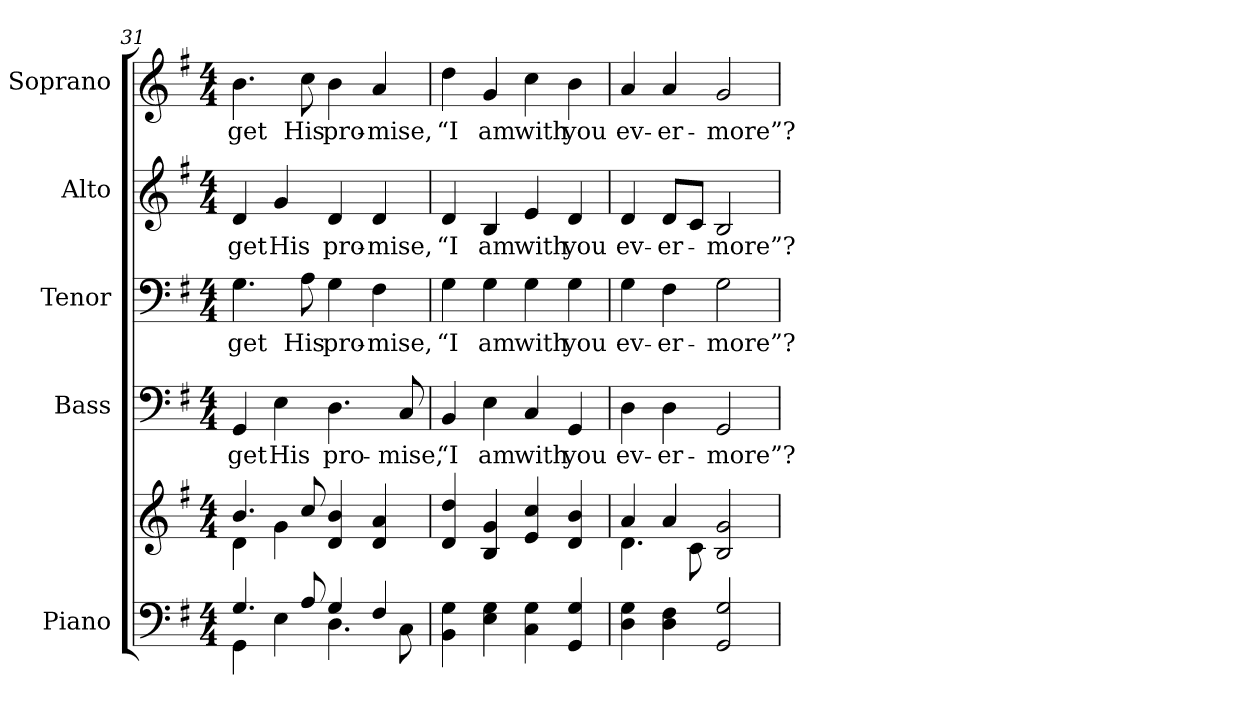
**kern	**kern	**kern	**text	**kern	**text	**kern	**text	**kern	**text
*part5	*part5	*part4	*part4	*part3	*part3	*part2	*part2	*part1	*part1
*staff6	*staff5	*staff4	*staff4	*staff3	*staff3	*staff2	*staff2	*staff1	*staff1
*I"Piano	*	*I"Bass	*	*I"Tenor	*	*I"Alto	*	*I"Soprano	*
*I'Pno.	*	*I'B.	*	*I'T.	*	*I'A.	*	*I'S.	*
!!LO:PB:g=z
*clefF4	*clefG2	*clefF4	*	*clefF4	*	*clefG2	*	*clefG2	*
*k[f#]	*k[f#]	*k[f#]	*	*k[f#]	*	*k[f#]	*	*k[f#]	*
*G:	*G:	*G:	*	*G:	*	*G:	*	*G:	*
*M4/4	*M4/4	*M4/4	*	*M4/4	*	*M4/4	*	*M4/4	*
=31	=31	=31	=31	=31	=31	=31	=31	=31	=31
*^	*^	*	*	*	*	*	*	*	*
!	!	!	!	!	!LO:LY:b:color=#000000	!	!	!	!	!	!
!	!	!	!	!	!	!	!LO:LY:b:color=#000000	!	!	!	!
!	!	!	!	!	!	!	!	!	!LO:LY:b:color=#000000	!	!
!	!	!	!	!	!	!	!	!	!	!	!LO:LY:b:color=#000000
4.Gi/	4GGi\	4.bi/	4di\	4GGi/	-get	4.Gi\	-get	4di/	-get	4.bi\	-get
!	!	!	!	!	!LO:LY:b:color=#000000	!	!	!	!	!	!
!	!	!	!	!	!	!	!	!	!LO:LY:b:color=#000000	!	!
.	4Ei\	.	4gi\	4Ei\	His	.	.	4gi/	His	.	.
!	!	!	!	!	!	!	!LO:LY:b:color=#000000	!	!	!	!
!	!	!	!	!	!	!	!	!	!	!	!LO:LY:b:color=#000000
8Ai/	.	8cci/	.	.	.	8Ai\	His	.	.	8cci\	His
!	!	!	!	!	!LO:LY:b:color=#000000	!	!	!	!	!	!
!	!	!	!	!	!	!	!LO:LY:b:color=#000000	!	!	!	!
!	!	!	!	!	!	!	!	!	!LO:LY:b:color=#000000	!	!
!	!	!	!	!	!	!	!	!	!	!	!LO:LY:b:color=#000000
4Gi/	4.Di\	4di/ 4bi	2ryy	4.Di\	pro-	4Gi\	pro-	4di/	pro-	4bi\	pro-
!	!	!	!	!	!	!	!LO:LY:b:color=#000000	!	!	!	!
!	!	!	!	!	!	!	!	!	!LO:LY:b:color=#000000	!	!
!	!	!	!	!	!	!	!	!	!	!	!LO:LY:b:color=#000000
4F#i/	.	4di/ 4ai	.	.	.	4F#i\	-mise,	4di/	-mise,	4ai/	-mise,
!	!	!	!	!	!LO:LY:b:color=#000000	!	!	!	!	!	!
.	8Ci\	.	.	8Ci/	-mise,	.	.	.	.	.	.
*v	*v	*	*	*	*	*	*	*	*	*	*
*	*v	*v	*	*	*	*	*	*	*	*
=32	=32	=32	=32	=32	=32	=32	=32	=32	=32
*^	*	*	*	*	*	*	*	*	*
!	!	!	!	!LO:LY:b:color=#000000	!	!	!	!	!	!
*v	*v	*	*	*	*	*	*	*	*	*
*^	*	*	*	*	*	*	*	*	*
!	!	!	!	!	!	!LO:LY:b:color=#000000	!	!	!	!
*v	*v	*	*	*	*	*	*	*	*	*
*^	*	*	*	*	*	*	*	*	*
!	!	!	!	!	!	!	!	!LO:LY:b:color=#000000	!	!
*v	*v	*	*	*	*	*	*	*	*	*
*^	*	*	*	*	*	*	*	*	*
!	!	!	!	!	!	!	!	!	!	!LO:LY:b:color=#000000
*v	*v	*	*	*	*	*	*	*	*	*
4BBi\ 4Gi	4di/ 4ddi	4BBi/	“I	4Gi\	“I	4di/	“I	4ddi\	“I
!	!	!	!LO:LY:b:color=#000000	!	!	!	!	!	!
!	!	!	!	!	!LO:LY:b:color=#000000	!	!	!	!
!	!	!	!	!	!	!	!LO:LY:b:color=#000000	!	!
!	!	!	!	!	!	!	!	!	!LO:LY:b:color=#000000
4Ei\ 4Gi	4Bi/ 4gi	4Ei\	am	4Gi\	am	4Bi/	am	4gi/	am
!	!	!	!LO:LY:b:color=#000000	!	!	!	!	!	!
!	!	!	!	!	!LO:LY:b:color=#000000	!	!	!	!
!	!	!	!	!	!	!	!LO:LY:b:color=#000000	!	!
!	!	!	!	!	!	!	!	!	!LO:LY:b:color=#000000
4Ci\ 4Gi	4ei/ 4cci	4Ci/	with	4Gi\	with	4ei/	with	4cci\	with
!	!	!	!LO:LY:b:color=#000000	!	!	!	!	!	!
!	!	!	!	!	!LO:LY:b:color=#000000	!	!	!	!
!	!	!	!	!	!	!	!LO:LY:b:color=#000000	!	!
!	!	!	!	!	!	!	!	!	!LO:LY:b:color=#000000
4GGi/ 4Gi	4di/ 4bi	4GGi/	you	4Gi\	you	4di/	you	4bi\	you
!!LO:PB:g=z
=33	=33	=33	=33	=33	=33	=33	=33	=33	=33
*	*^	*	*	*	*	*	*	*	*
!	!	!	!	!LO:LY:b:color=#000000	!	!	!	!	!	!
!	!	!	!	!	!	!LO:LY:b:color=#000000	!	!	!	!
!	!	!	!	!	!	!	!	!LO:LY:b:color=#000000	!	!
!	!	!	!	!	!	!	!	!	!	!LO:LY:b:color=#000000
4Di\ 4Gi	4ai/	4.di\	4Di\	ev-	4Gi\	ev-	4di/	ev-	4ai/	ev-
!	!	!	!	!LO:LY:b:color=#000000	!	!	!	!	!	!
!	!	!	!	!	!	!LO:LY:b:color=#000000	!	!	!	!
!	!	!	!	!	!	!	!	!LO:LY:b:color=#000000	!	!
!	!	!	!	!	!	!	!	!	!	!LO:LY:b:color=#000000
4Di\ 4F#i	4ai/	.	4Di\	-er-	4F#i\	-er-	8di/L	-er-	4ai/	-er-
.	.	8ci\	.	.	.	.	8ci/J	.	.	.
!	!	!	!	!LO:LY:b:color=#000000	!	!	!	!	!	!
!	!	!	!	!	!	!LO:LY:b:color=#000000	!	!	!	!
!	!	!	!	!	!	!	!	!LO:LY:b:color=#000000	!	!
!	!	!	!	!	!	!	!	!	!	!LO:LY:b:color=#000000
2GGi/ 2Gi	2Bi/ 2gi	2ryy	2GGi/	-more”?	2Gi\	-more”?	2Bi/	-more”?	2gi/	-more”?
*	*v	*v	*	*	*	*	*	*	*	*
=	=	=	=	=	=	=	=	=	=
*-	*-	*-	*-	*-	*-	*-	*-	*-	*-
